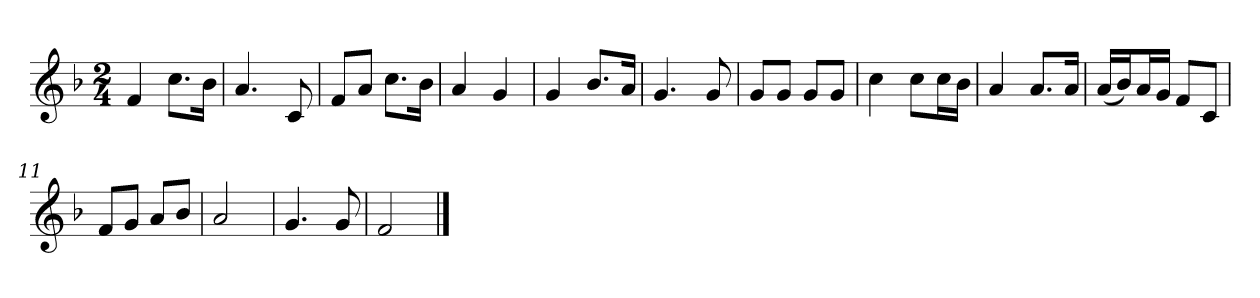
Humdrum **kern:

**kern
*part1
*staff1
*k[b-]
*M2/4
*MM120
=1
4f
8.ccL
16b-Jk
=2
4.a
8c
=3
8fL
8aJ
8.ccL
16b-Jk
=4
4a
4g
=5
4g
8.b-L
16aJk
=6
4.g
8g
=7
8gL
8gJ
8gL
8gJ
=8
4cc
8ccL
16ccL
16b-JJ
=9
4a
8.aL
16aJk
=10
(16aLL
16b-J)
16aL
16gJJ
8fL
8cJ
=11
8fL
8gJ
8aL
8b-J
=12
2a
=13
4.g
8g
=14
2f
==
*-
